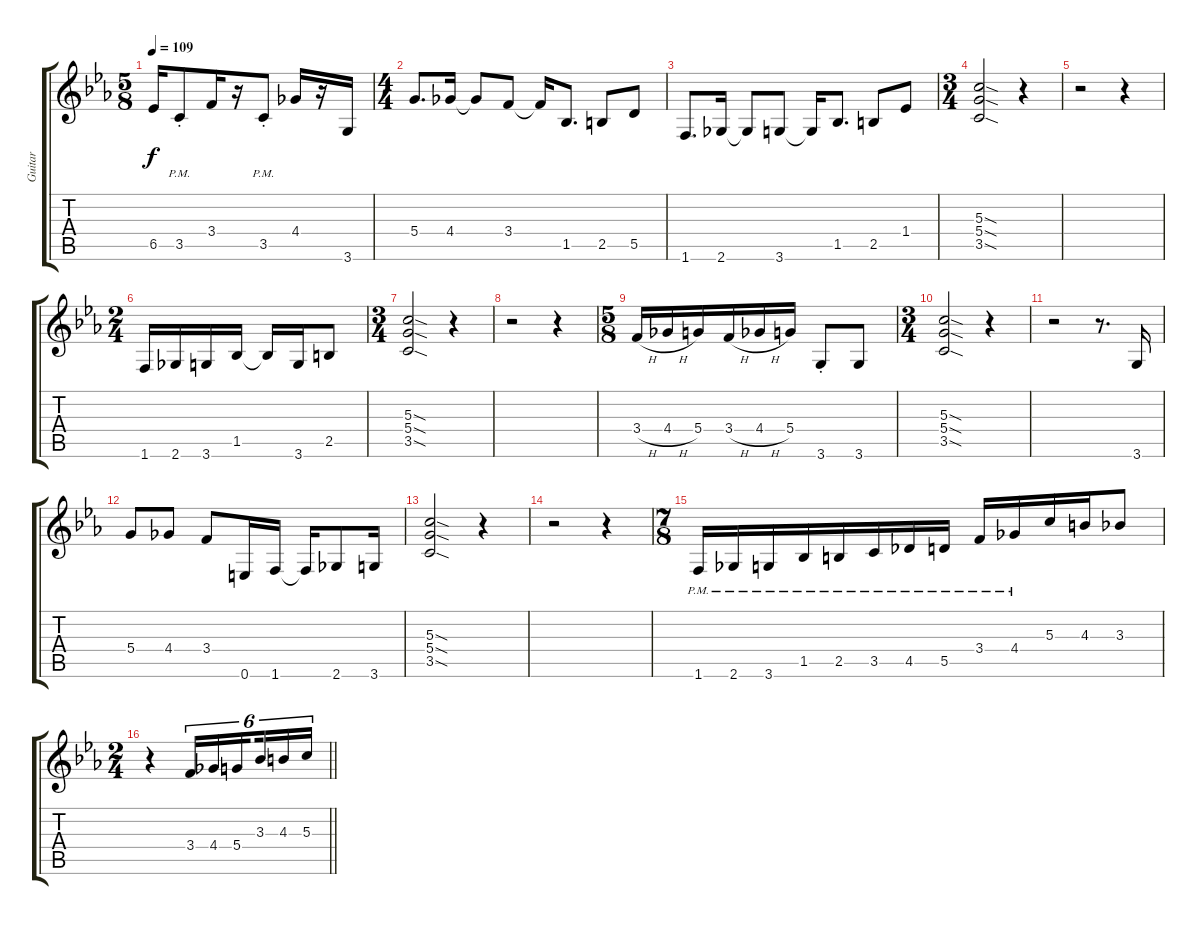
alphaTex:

\track ("Guitar" "Guitar") {instrument distortionguitar}
\staff {score tabs}
\tuning (E4 B3 G3 D3 A2 E2) {hide}
\ts (5 8)
\tempo 109
\clef g2
\ks cminor
6.5.16{dy f} 3.5{pm st}.8 3.4.16 r.16 3.5{pm st}.8 4.4.16 r.16 3.6.16 |
\ts (4 4)
5.4.8{d} 4.4.16 4.4{t}.8 3.4.8 3.4{t}.16 1.5.8{d} 2.5.8 5.5.8 |
1.6.8{d} 2.6.16 2.6{t}.8 3.6.8 3.6{t}.16 1.5.8{d} 2.5.8 1.4.8 |
\ts (3 4)
(5.3{sod} 5.4{sod} 3.5{sod}).2 r.4 |
r.2 r.4 |
\ts (2 4)
1.6.16 2.6.16 3.6.16 1.5.16 1.5{t}.16 3.6.16 2.5.8 |
\ts (3 4)
(5.3{sod} 5.4{sod} 3.5{sod}).2 r.4 |
r.2 r.4 |
\ts (5 8)
3.4{h}.16 4.4{h}.16 5.4.16 3.4{h}.16 4.4{h}.16 5.4.16 3.6{st}.8 3.6.8 |
\ts (3 4)
(5.3{sod} 5.4{sod} 3.5{sod}).2 r.4 |
r.2 r.8{d} 3.6.16 |
5.4.8 4.4.8 3.4.8 0.6.16 1.6.16 1.6{t}.16 2.6.8 3.6.16 |
(5.3{sod} 5.4{sod} 3.5{sod}).2 r.4 |
r.2 r.4 |
\ts (7 8)
1.6{pm}.16 2.6{pm}.16 3.6{pm}.16 1.5{pm}.16 2.5{pm}.16 3.5{pm}.16 4.5{pm}.16 5.5{pm}.16 3.4{pm}.16 4.4{pm}.16 5.3.16 4.3.16 3.3.8 |
\ts (2 4)
\barLineRight lightlight
r.4 3.4.16{tu (6 4)} 4.4.16{tu (6 4)} 5.4.16{tu (6 4) beam splitsecondary} 3.3.16{tu (6 4)} 4.3.16{tu (6 4)} 5.3.16{tu (6 4)}
